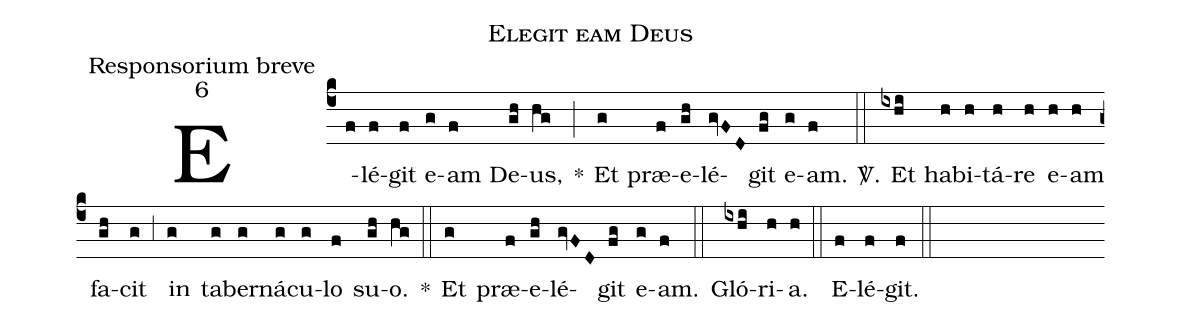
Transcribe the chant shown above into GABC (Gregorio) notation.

name:Elegit eam Deus;
office-part:Responsorium breve;
mode:6;
%%
(c4) E(f)lé(f)git(f) e(g)am(f) De(gh)us,(hg) *(;) Et(g) præ(f)e(gh)lé(gvFD)git(fg) e(g)am.(f) <sp>V/</sp>.(::) Et(ixhi) ha(h)bi(h)tá(h)re(h) e(h)am(h) fa(gh)cit(g) (;3) in(g) ta(g)ber(g)ná(g)cu(g)lo(f) su(gh)o.(hg) *(::) Et(g) præ(f)e(gh)lé(gvFD)git(fg) e(g)am.(f) (::) Gló(ixhi)ri(h)a.(h) (::) E(f)lé(f)git.(f) (::)
